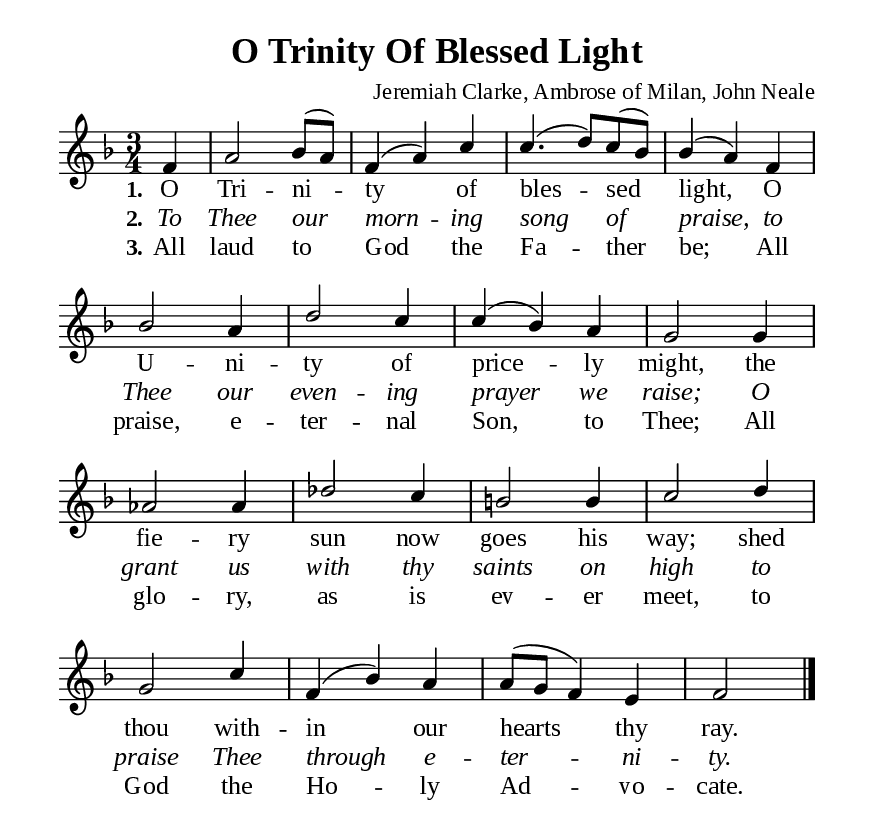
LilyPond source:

\version "2.18.2"

\header {
  title = "O Trinity Of Blessed Light"
  composer = "Jeremiah Clarke, Ambrose of Milan, John Neale"
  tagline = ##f
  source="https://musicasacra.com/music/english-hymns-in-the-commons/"
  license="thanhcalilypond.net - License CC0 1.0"
}

global= {
  \key f \major
  \time 3/4
  \override Score.BarNumber.break-visibility = ##(#f #f #f)
  \override Lyrics.LyricSpace.minimum-distance = #3.0
}

\paper {
  #(set-paper-size "a5")
  top-margin = 10\mm
  bottom-marign = 10\mm
  left-margin = 10\mm
  right-margin = 10\mm
  indent = #0
  #(define fonts
	 (make-pango-font-tree "Liberation Serif"
	 		       "Liberation Serif"
			       "Liberation Serif"
			       (/ 20 20)))
  system-system-spacing = #'((basic-distance . 3) (padding . 3))
}

printItalic = \with {
  \override LyricText.font-shape = #'italic
}

% Verse music
musicVerseSoprano = \relative c' {
                    \partial 4 f4 |
  %{	01	%} a2 bes8 (a) |
  %{	02	%} f4 (a) c |
  %{	03	%} c4. (d8) c (bes) |
  %{	04	%} bes4 (a) f |
  %{	05	%} bes2 a4 |
  %{	06	%} d2 c4 |
  %{	07	%} c (bes) a |
  %{	08	%} g2 g4 |
  %{	09	%} aes2 aes4 |
  %{	10	%} des2 c4 |
  %{	11	%} b!2 b4 |
  %{	12	%} c2 d4 |
  %{	13	%} g,2 c4 |
  %{	14	%} f, (bes) a |
  %{	15	%} a8 (g f4) e4 |
                    f2 \bar "|."
}

% Verse lyrics
verseOne = \lyricmode {
  \set stanza = #"1."
  O Tri -- ni -- ty of bles -- sed light,
  O U -- ni -- ty of price -- ly might,
  the fie -- ry sun now goes his way;
  shed thou with -- in our hearts thy ray.
}

verseTwo = \lyricmode {
  \set stanza = #"2."
  To Thee our morn -- ing song of praise,
  to Thee our even -- ing prayer we raise;
  O grant us with thy saints on high
  to praise Thee through e -- ter -- ni -- ty.
}

verseThree = \lyricmode {
  \set stanza = #"3."
  All laud to God the Fa -- ther be;
  All praise, e -- ter -- nal Son, to Thee;
  All glo -- ry, as is ev -- er meet,
  to God the Ho -- ly Ad -- vo -- cate.
}

% Layout
\score {
    \new ChoirStaff <<
      \new Staff <<
        \clef "treble"
        \new Voice = "sopranos" { \global \stemUp \slurUp \musicVerseSoprano }
      >>
      \new Lyrics \lyricsto sopranos \verseOne
      \new Lyrics \printItalic \lyricsto sopranos \verseTwo
      \new Lyrics \lyricsto sopranos \verseThree
    >>
}
